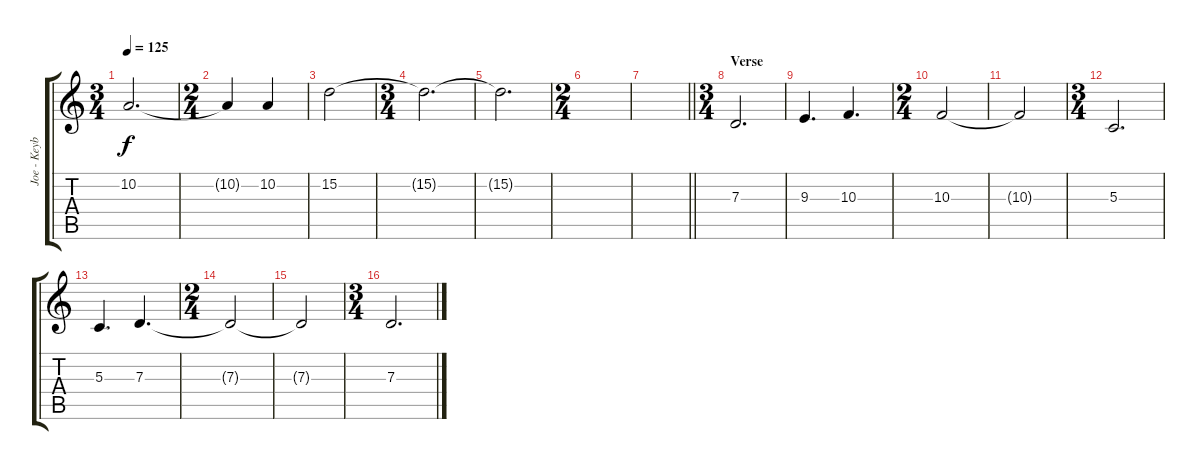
\track ("Joe - Keyboards" "Joe - Keyb") {instrument lead3calliope}
\staff {score tabs}
\tuning (E4 B3 G3 D3 A2 E2) {hide}
\ts (3 4)
\tempo 125
\clef g2
\ks c
10.2.2{d dy f} |
\ts (2 4)
10.2{t}.4 10.2.4 |
15.2.2 |
\ts (3 4)
15.2{t}.2{d} |
15.2{t}.2{d} |
\ts (2 4)
|
\barLineRight lightlight
|
\ts (3 4)
\section ("" "Verse")
7.3.2{d instrument lead3calliope} |
9.3.4{d} 10.3.4{d} |
\ts (2 4)
10.3.2 |
10.3{t}.2 |
\ts (3 4)
5.3.2{d} |
5.3.4{d} 7.3.4{d} |
\ts (2 4)
7.3{t}.2 |
7.3{t}.2 |
\ts (3 4)
7.3.2{d}
